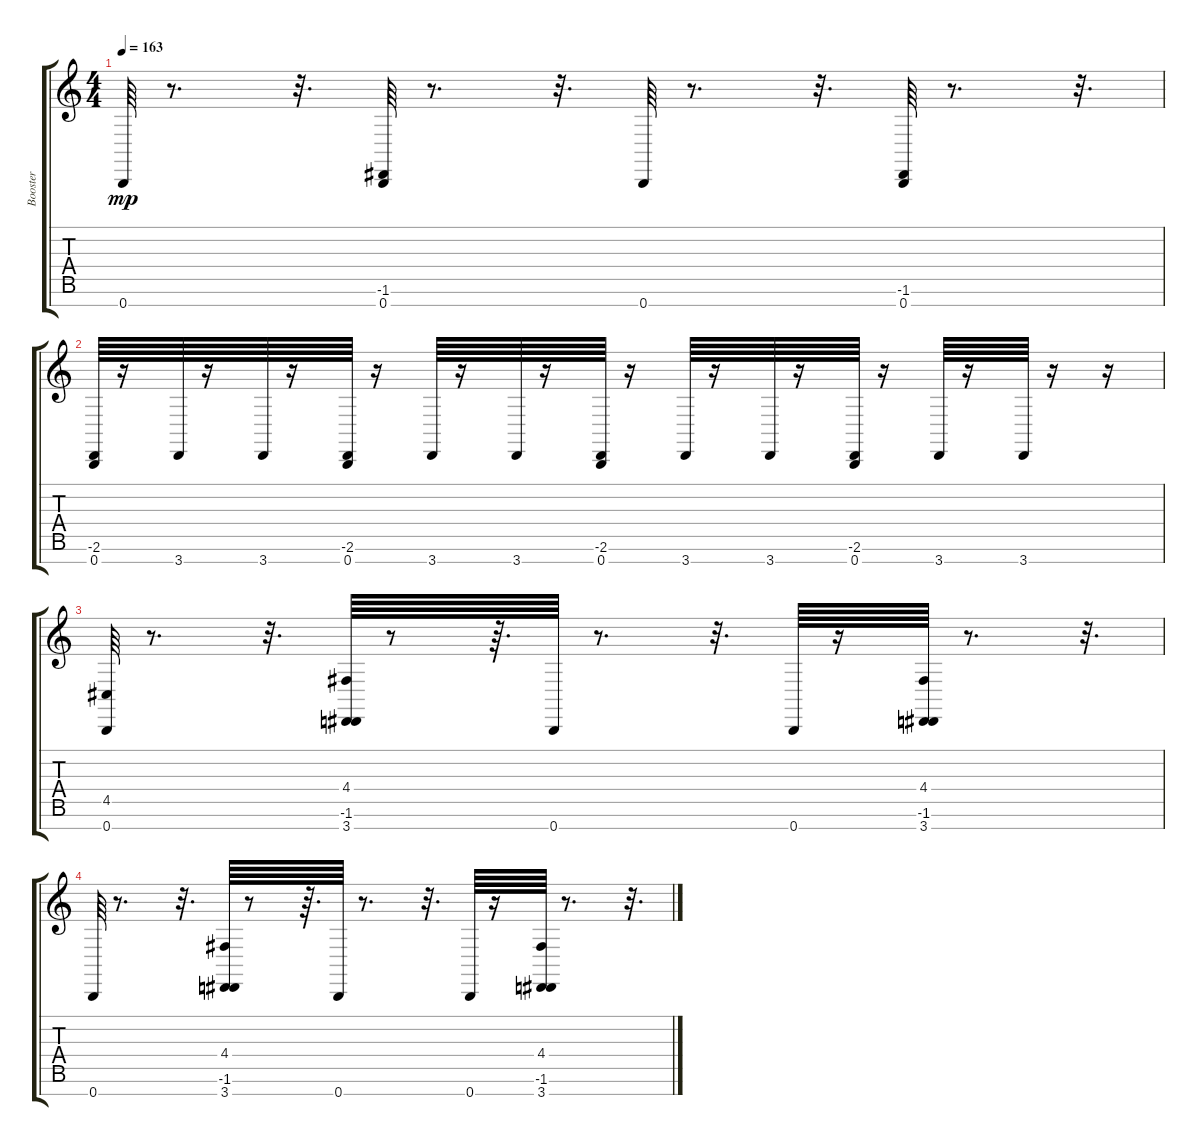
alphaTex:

\track ("Booster" "Booster") {instrument acousticgrandpiano}
\staff {score tabs}
\tuning (E4 B3 G3 D3 A2 E2 B1) {hide}
\ts (4 4)
\tempo 163
\clef g2
\ks c
0.7.64{dy mp} r.8{d} r.32{d} (-1.6 0.7).64 r.8{d} r.32{d} 0.7.64 r.8{d} r.32{d} (-1.6 0.7).64 r.8{d} r.32{d} |
(-2.6 0.7).64 r.16 3.7.64 r.16 3.7.64 r.16 (-2.6 0.7).64 r.16 3.7.64 r.16 3.7.64 r.16 (-2.6 0.7).64 r.16 3.7.64 r.16 3.7.64 r.16 (-2.6 0.7).64 r.16 3.7.64 r.16 3.7.64 r.16 r.16 |
(4.5 0.7).64 r.8{d} r.32{d} (4.4 -1.6 3.7).64 r.8 r.64{d} 0.7.64 r.8{d} r.32{d} 0.7.64 r.16 (4.4 -1.6 3.7).64 r.8{d} r.32{d} |
0.7.64 r.8{d} r.32{d} (4.4 -1.6 3.7).64 r.8 r.64{d} 0.7.64 r.8{d} r.32{d} 0.7.64 r.16 (4.4 -1.6 3.7).64 r.8{d} r.32{d}
